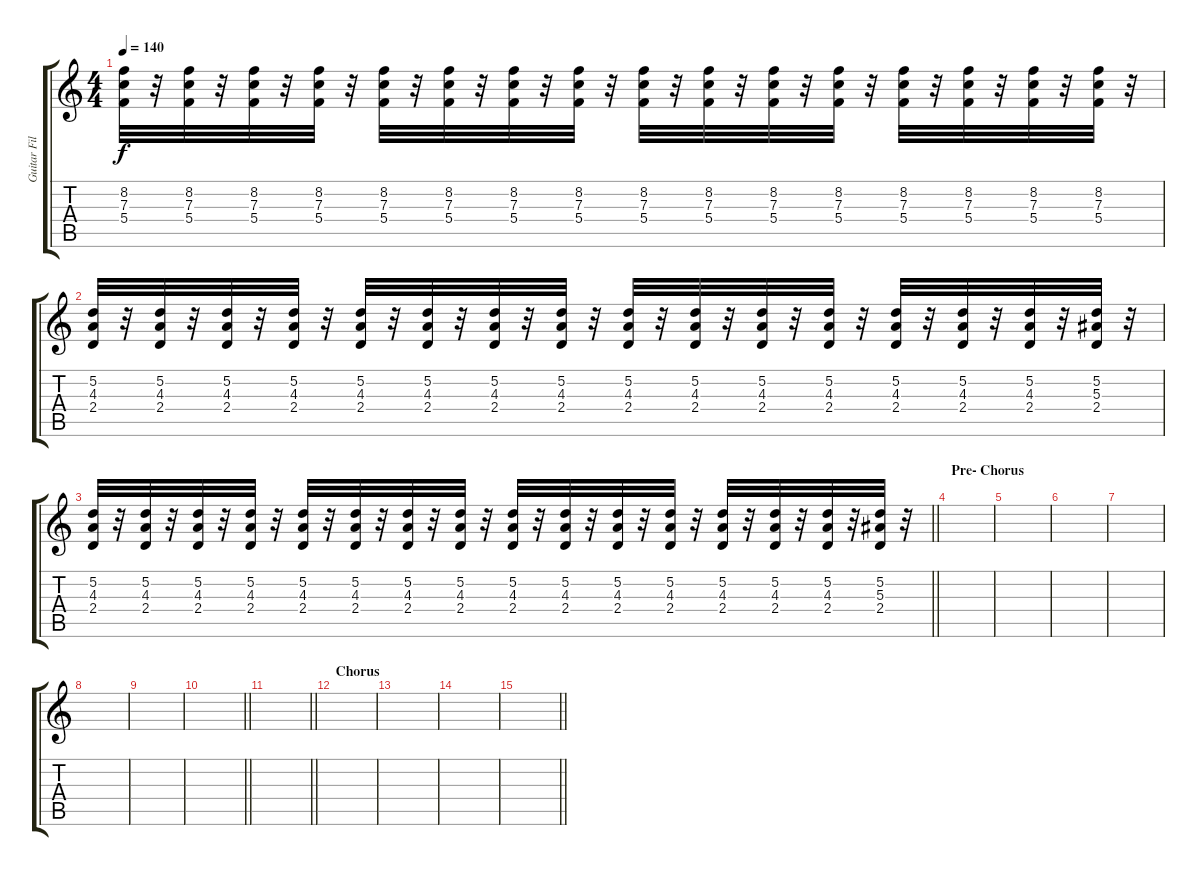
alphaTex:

\track ("Guitar Fills - Martin Sweet" "Guitar Fil") {instrument acousticguitarsteel}
\staff {score tabs}
\tuning (D4 A3 F3 C3 G2 D2) {hide}
\ts (4 4)
\tempo 140
\clef g2
\ks c
(8.2 7.3 5.4).32{dy f} r.32 (8.2 7.3 5.4).32 r.32 (8.2 7.3 5.4).32 r.32 (8.2 7.3 5.4).32 r.32 (8.2 7.3 5.4).32 r.32 (8.2 7.3 5.4).32 r.32 (8.2 7.3 5.4).32 r.32 (8.2 7.3 5.4).32 r.32 (8.2 7.3 5.4).32 r.32 (8.2 7.3 5.4).32 r.32 (8.2 7.3 5.4).32 r.32 (8.2 7.3 5.4).32 r.32 (8.2 7.3 5.4).32 r.32 (8.2 7.3 5.4).32 r.32 (8.2 7.3 5.4).32 r.32 (8.2 7.3 5.4).32 r.32 |
(5.2 4.3 2.4).32 r.32 (5.2 4.3 2.4).32 r.32 (5.2 4.3 2.4).32 r.32 (5.2 4.3 2.4).32 r.32 (5.2 4.3 2.4).32 r.32 (5.2 4.3 2.4).32 r.32 (5.2 4.3 2.4).32 r.32 (5.2 4.3 2.4).32 r.32 (5.2 4.3 2.4).32 r.32 (5.2 4.3 2.4).32 r.32 (5.2 4.3 2.4).32 r.32 (5.2 4.3 2.4).32 r.32 (5.2 4.3 2.4).32 r.32 (5.2 4.3 2.4).32 r.32 (5.2 4.3 2.4).32 r.32 (5.2 5.3 2.4).32 r.32 |
\barLineRight lightlight
(5.2 4.3 2.4).32 r.32 (5.2 4.3 2.4).32 r.32 (5.2 4.3 2.4).32 r.32 (5.2 4.3 2.4).32 r.32 (5.2 4.3 2.4).32 r.32 (5.2 4.3 2.4).32 r.32 (5.2 4.3 2.4).32 r.32 (5.2 4.3 2.4).32 r.32 (5.2 4.3 2.4).32 r.32 (5.2 4.3 2.4).32 r.32 (5.2 4.3 2.4).32 r.32 (5.2 4.3 2.4).32 r.32 (5.2 4.3 2.4).32 r.32 (5.2 4.3 2.4).32 r.32 (5.2 4.3 2.4).32 r.32 (5.2 5.3 2.4).32 r.32 |
\section ("" "Pre- Chorus")
|
|
|
|
|
|
\barLineRight lightlight
|
\barLineRight lightlight
|
\section ("" "Chorus")
|
|
|
\barLineRight lightlight
